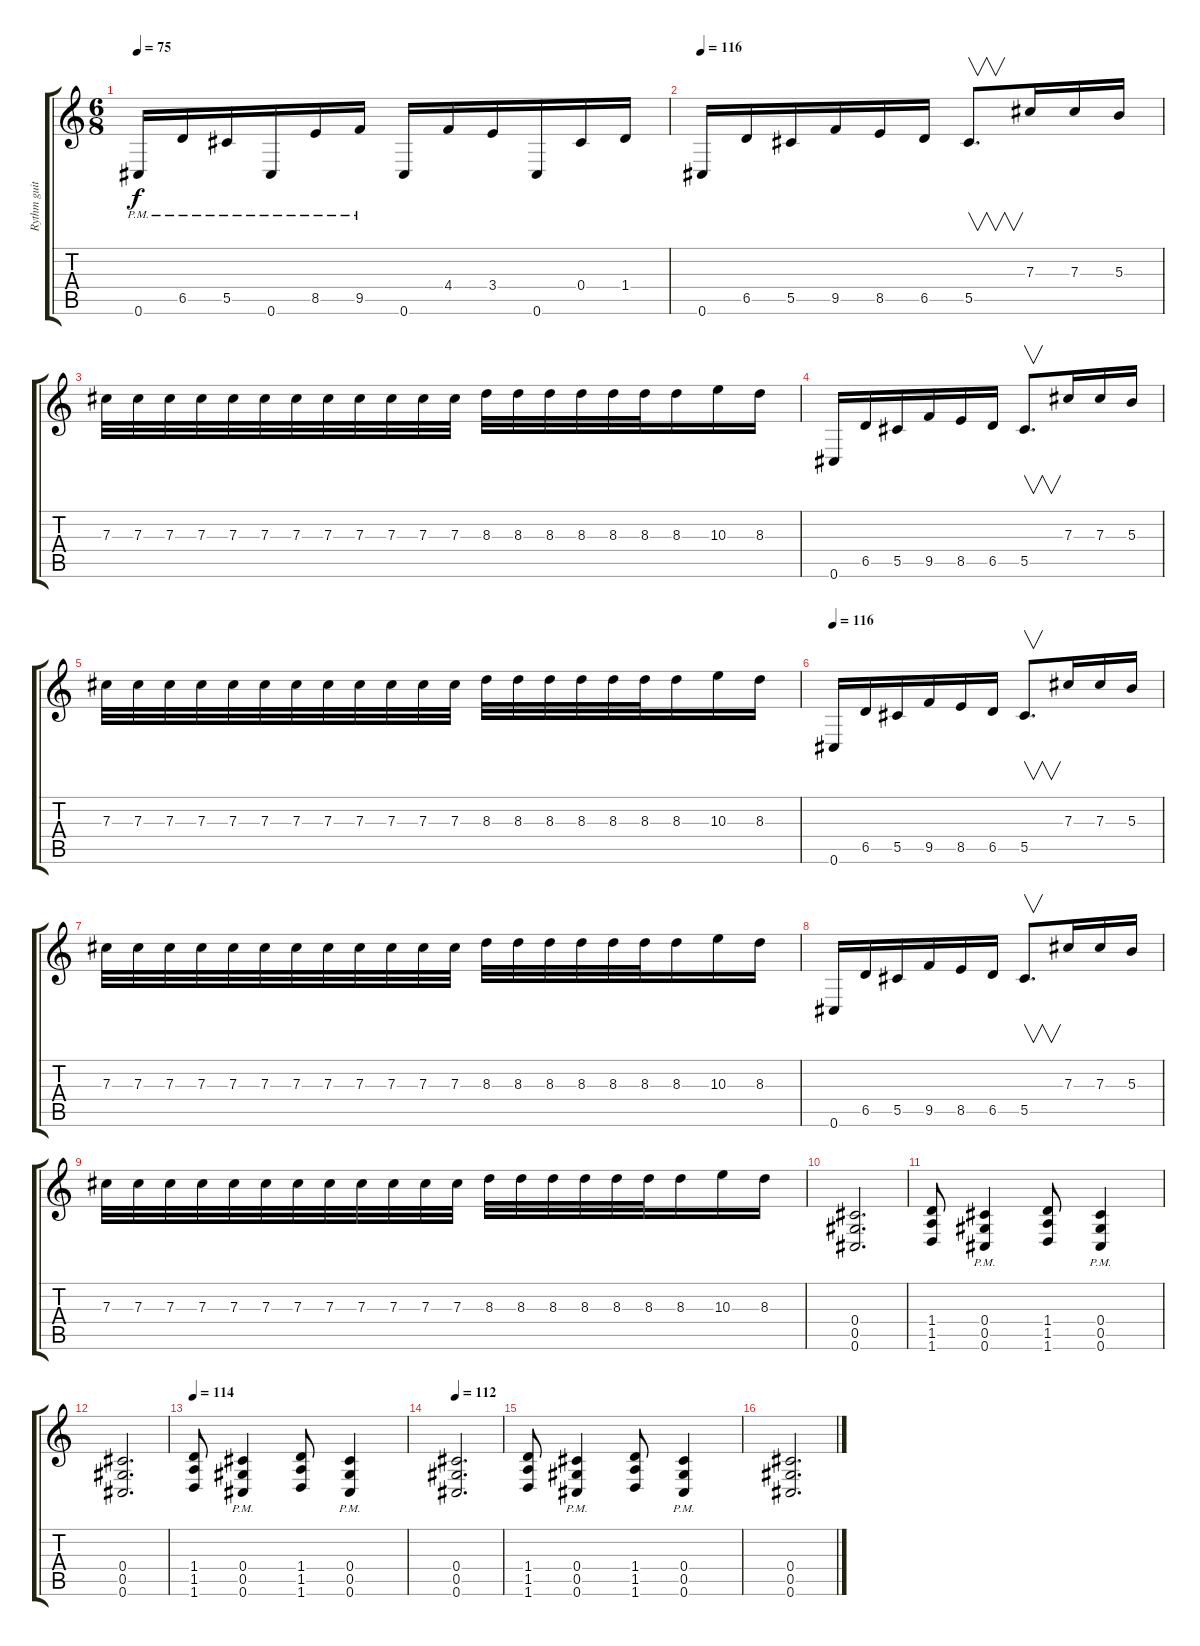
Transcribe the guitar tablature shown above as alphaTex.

\track ("Rythm guitar" "Rythm guit") {instrument distortionguitar}
\staff {score tabs}
\tuning (Eb4 Bb3 Gb3 Db3 Ab2 Db2) {hide}
\ts (6 8)
\tempo 75
\clef g2
\ks c
0.6{pm}.16{dy f} 6.5{pm}.16 5.5{pm}.16 0.6{pm}.16 8.5{pm}.16 9.5{pm}.16 0.6.16 4.4.16 3.4.16 0.6.16 0.4.16 1.4.16 |
\tempo 116
0.6.16 6.5.16 5.5.16 9.5.16 8.5.16 6.5.16 5.5.8{v d} 7.3.16 7.3.16 5.3.16 |
7.3.32 7.3.32 7.3.32 7.3.32 7.3.32 7.3.32 7.3.32 7.3.32 7.3.32 7.3.32 7.3.32 7.3.32 8.3.32 8.3.32 8.3.32 8.3.32 8.3.32 8.3.32 8.3.16 10.3.16 8.3.16 |
0.6.16 6.5.16 5.5.16 9.5.16 8.5.16 6.5.16 5.5.8{v d} 7.3.16 7.3.16 5.3.16 |
7.3.32 7.3.32 7.3.32 7.3.32 7.3.32 7.3.32 7.3.32 7.3.32 7.3.32 7.3.32 7.3.32 7.3.32 8.3.32 8.3.32 8.3.32 8.3.32 8.3.32 8.3.32 8.3.16 10.3.16 8.3.16 |
\tempo 116
0.6.16 6.5.16 5.5.16 9.5.16 8.5.16 6.5.16 5.5.8{v d} 7.3.16 7.3.16 5.3.16 |
7.3.32 7.3.32 7.3.32 7.3.32 7.3.32 7.3.32 7.3.32 7.3.32 7.3.32 7.3.32 7.3.32 7.3.32 8.3.32 8.3.32 8.3.32 8.3.32 8.3.32 8.3.32 8.3.16 10.3.16 8.3.16 |
0.6.16 6.5.16 5.5.16 9.5.16 8.5.16 6.5.16 5.5.8{v d} 7.3.16 7.3.16 5.3.16 |
7.3.32 7.3.32 7.3.32 7.3.32 7.3.32 7.3.32 7.3.32 7.3.32 7.3.32 7.3.32 7.3.32 7.3.32 8.3.32 8.3.32 8.3.32 8.3.32 8.3.32 8.3.32 8.3.16 10.3.16 8.3.16 |
(0.4 0.5 0.6).2{d} |
(1.4 1.5 1.6).8 (0.4{pm} 0.5{pm} 0.6{pm}).4 (1.4 1.5 1.6).8 (0.4{pm} 0.5{pm} 0.6{pm}).4 |
(0.4 0.5 0.6).2{d} |
\tempo 114
(1.4 1.5 1.6).8 (0.4{pm} 0.5{pm} 0.6{pm}).4 (1.4 1.5 1.6).8 (0.4{pm} 0.5{pm} 0.6{pm}).4 |
\tempo 112
(0.4 0.5 0.6).2{d} |
(1.4 1.5 1.6).8 (0.4{pm} 0.5{pm} 0.6{pm}).4 (1.4 1.5 1.6).8 (0.4{pm} 0.5{pm} 0.6{pm}).4 |
(0.4 0.5 0.6).2{d}
